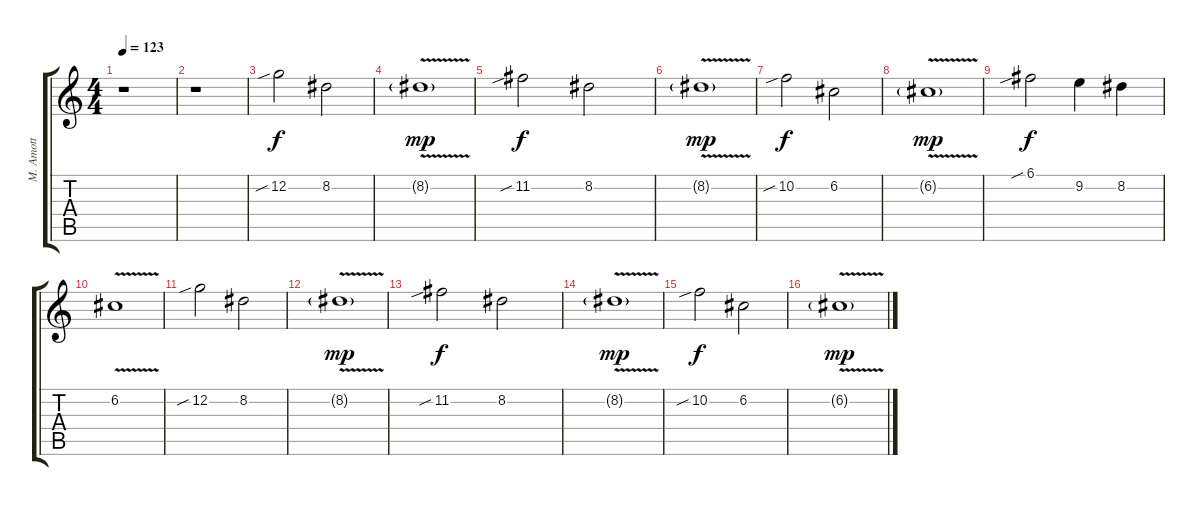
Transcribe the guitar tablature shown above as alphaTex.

\track ("M. Amott" "M. Amott") {instrument distortionguitar}
\staff {score tabs}
\tuning (C4 G3 Eb3 Bb2 F2 C2) {hide}
\ts (4 4)
\tempo 123
\clef g2
\ks c
r.1{dy f} |
r.1 |
12.2{sib}.2 8.2.2 |
8.2{v g}.1{dy mp} |
11.2{sib}.2{dy f} 8.2.2 |
8.2{v g}.1{dy mp} |
10.2{sib}.2{dy f} 6.2.2 |
6.2{v g}.1{dy mp} |
6.1{sib}.2{dy f} 9.2.4 8.2.4 |
6.2{v}.1 |
12.2{sib}.2 8.2.2 |
8.2{v g}.1{dy mp} |
11.2{sib}.2{dy f} 8.2.2 |
8.2{v g}.1{dy mp} |
10.2{sib}.2{dy f} 6.2.2 |
6.2{v g}.1{dy mp}
